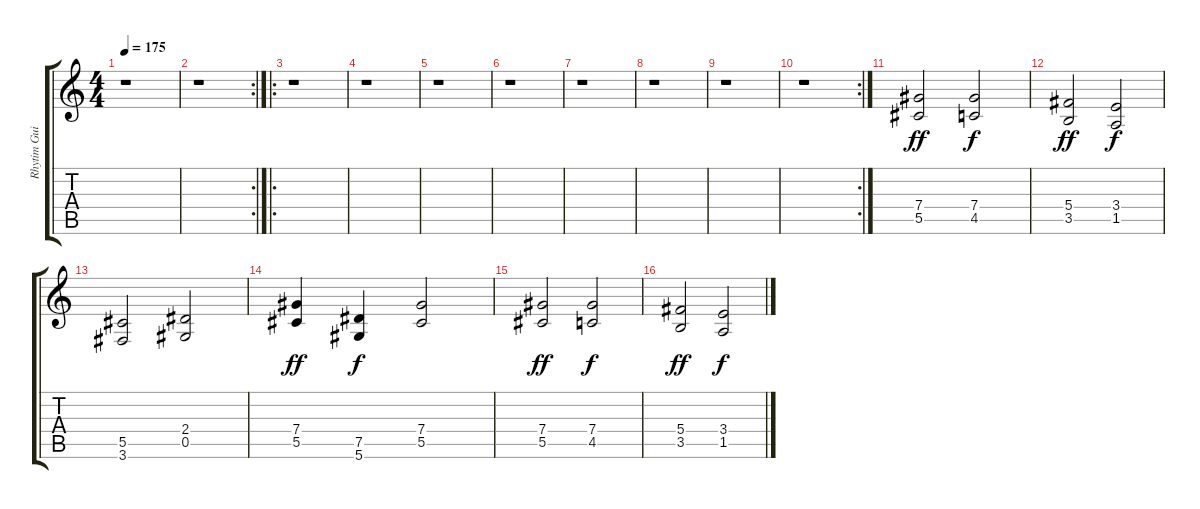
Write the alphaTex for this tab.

\track ("Rhytim Guitar" "Rhytim Gui") {instrument distortionguitar}
\staff {score tabs}
\tuning (Eb4 Bb3 Gb3 Db3 Ab2 Eb2) {hide}
\ts (4 4)
\tempo 175
\clef g2
\ks c
r.1{dy f} |
\rc 2
r.1 |
\ro
r.1 |
r.1 |
r.1 |
r.1 |
r.1 |
r.1 |
r.1 |
\rc 2
r.1 |
(7.4 5.5).2{dy ff} (7.4 4.5).2{dy f} |
(5.4 3.5).2{dy ff} (3.4 1.5).2{dy f} |
(5.5 3.6).2 (2.4 0.5).2 |
(7.4 5.5).4{dy ff} (7.5 5.6).4{dy f} (7.4 5.5).2 |
(7.4 5.5).2{dy ff} (7.4 4.5).2{dy f} |
(5.4 3.5).2{dy ff} (3.4 1.5).2{dy f}
